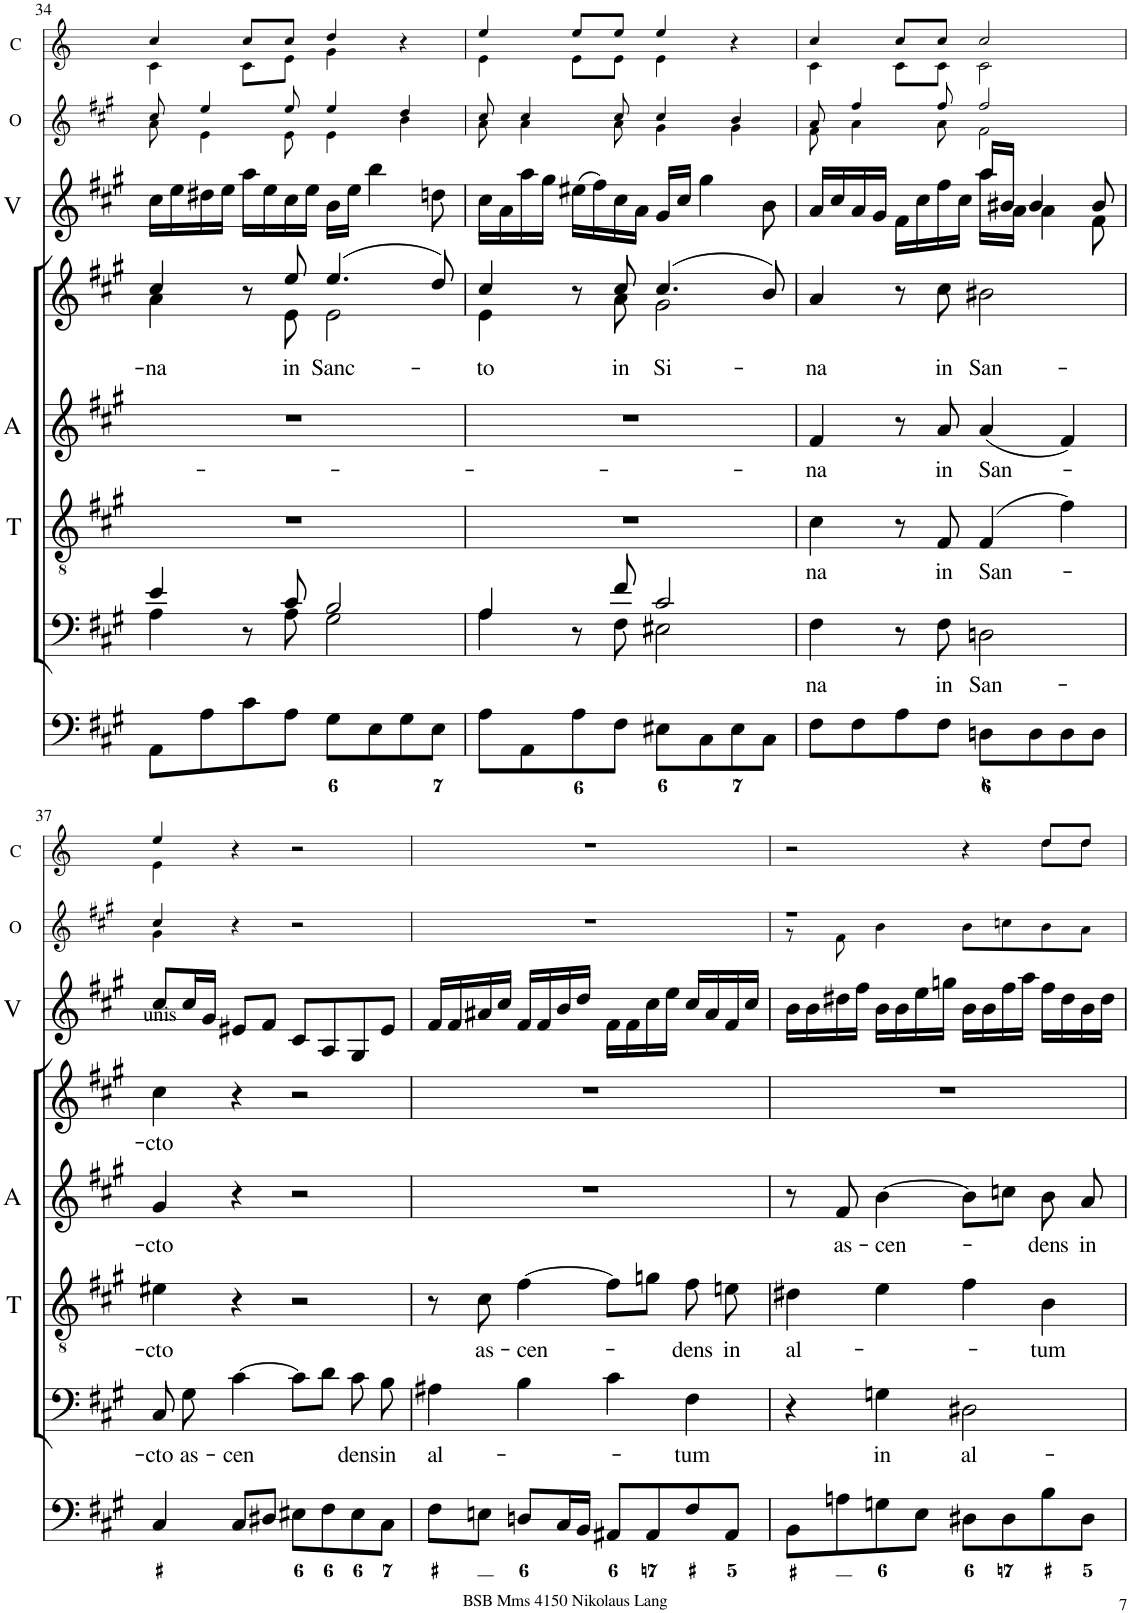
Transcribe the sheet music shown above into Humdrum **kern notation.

**kern	**kern	**text	**kern	**text	**kern	**text	**kern	**text	**kern	**kern	**kern	**kern	**kern
*part10	*part9	*part9	*part8	*part8	*part7	*part7	*part6	*part6	*part5	*part4	*part3	*part2	*part1
*staff10	*staff9	*staff9	*staff8	*staff8	*staff7	*staff7	*staff6	*staff6	*staff5	*staff4	*staff3	*staff2	*staff1
*I"Organ	*I"TB	*	*I"Tenor	*	*I"A	*	*I"S	*	*I"Violin	*I"Violin	*I"2 Violini	*I"2 Oboi	*I"2 Corni in A
*	*	*	*I'T	*	*I'A	*	*	*	*I'Vln.	*I'Vln.	*I'V	*I'O	*I'C
!!LO:PB:g=z
*clefF4	*clefF4	*	*clefGv2	*	*clefG2	*	*clefG2	*	*clefG2	*clefG2	*clefG2	*clefG2	*clefG2
*	*	*	*	*	*	*	*	*	*	*	*	*	*Trd2c3
*k[f#c#g#]	*k[f#c#g#]	*	*k[f#c#g#]	*	*k[f#c#g#]	*	*k[f#c#g#]	*	*k[f#c#g#]	*k[f#c#g#]	*k[f#c#g#]	*k[f#c#g#]	*k[]
*M4/4	*M4/4	*	*M4/4	*	*M4/4	*	*M4/4	*	*M4/4	*M4/4	*M4/4	*M4/4	*M4/4
*met(c)	*met(c)	*	*met(c)	*	*met(c)	*	*met(c)	*	*met(c)	*met(c)	*met(c)	*met(c)	*met(c)
=34	=34	=34	=34	=34	=34	=34	=34	=34	=34	=34	=34	=34	=34
*	*^	*	*	*	*	*	*^	*	*	*	*	*	*
!	!	!	!	!	!	!	!	!	!	!LO:LY:b	!	!	!	!	!
*	*	*	*	*	*	*	*	*	*	*	*	*	*	*^	*^
8AA\L	4e/	4A\	.	1r	.	1r	.	4cc#/	4a\	-na	16cc#	16cc#	16cc#\LL	8cc#/	8a\	4cc/	4c\
.	.	.	.	.	.	.	.	.	.	.	16ee	16ee	16ee\	.	.	.	.
8A\	.	.	.	.	.	.	.	.	.	.	16dd#X	16dd#X	16dd#X\	4ee/	4e\	.	.
.	.	.	.	.	.	.	.	.	.	.	16ee	16ee	16ee\JJ	.	.	.	.
8c#\	8r	8ryy	.	.	.	.	.	8r	8ryy	.	16aa	16aa	16aa\LL	.	.	8cc/L	8c\L
.	.	.	.	.	.	.	.	.	.	.	16ee	16ee	16ee\	.	.	.	.
!	!	!	!	!	!	!	!	!	!	!LO:LY:b	!	!	!	!	!	!	!
8A\J	8c#/	8A\	.	.	.	.	.	8ee/	8e\	in	16cc#	16cc#	16cc#\	8ee/	8e\	8cc/J	8e\J
.	.	.	.	.	.	.	.	.	.	.	16ee	16ee	16ee\JJ	.	.	.	.
!	!	!	!	!	!	!	!	!	!	!LO:LY:b	!	!	!	!	!	!	!
8G#\L	2B/	2G#\	.	.	.	.	.	(4.ee/	2e\	Sanc-	16b	16b	16b\LL	4ee/	4e\	4dd/	4g\
.	.	.	.	.	.	.	.	.	.	.	16ee	16ee	16ee\JJ	.	.	.	.
8E\	.	.	.	.	.	.	.	.	.	.	4bb	4bb	4bb\	.	.	.	.
8G#\	.	.	.	.	.	.	.	.	.	.	.	.	.	4dd/	4b\	4r	4ryy
8E\J	.	.	.	.	.	.	.	8dd/)	.	.	8ddn	8ddn	8ddn\	.	.	.	.
=35	=35	=35	=35	=35	=35	=35	=35	=35	=35	=35	=35	=35	=35	=35	=35	=35	=35
!	!	!	!	!	!	!	!	!	!	!LO:LY:b	!	!	!	!	!	!	!
8A\L	4A/	4A\	.	1r	.	1r	.	4cc#/	4e\	-to	16cc#	16cc#	16cc#\LL	8cc#/	8a\	4ee/	4e\
.	.	.	.	.	.	.	.	.	.	.	16a	16a	16a\	.	.	.	.
8AA\	.	.	.	.	.	.	.	.	.	.	16aa	16aa	16aa\	4cc#/	4a\	.	.
.	.	.	.	.	.	.	.	.	.	.	16gg#	16gg#	16gg#\JJ	.	.	.	.
8A\	8r	8ryy	.	.	.	.	.	8r	8ryy	.	(16ee#X	(16ee#X	(16ee#X\LL	.	.	8ee/L	8e\L
.	.	.	.	.	.	.	.	.	.	.	16ff#)	16ff#)	16ff#\)	.	.	.	.
!	!	!	!	!	!	!	!	!	!	!LO:LY:b	!	!	!	!	!	!	!
8F#\J	8f#/	8F#\	.	.	.	.	.	8cc#/	8a\	in	16cc#	16cc#	16cc#\	8cc#/	8a\	8ee/J	8e\J
.	.	.	.	.	.	.	.	.	.	.	16a	16a	16a\JJ	.	.	.	.
!	!	!	!	!	!	!	!	!	!	!LO:LY:b	!	!	!	!	!	!	!
8E#X\L	2c#/	2E#X\	.	.	.	.	.	(4.cc#/	2g#\	Si-	16g#	16g#	16g#/LL	4cc#/	4g#\	4ee/	4e\
.	.	.	.	.	.	.	.	.	.	.	16cc#	16cc#	16cc#/JJ	.	.	.	.
8C#\	.	.	.	.	.	.	.	.	.	.	4gg#	4gg#	4gg#\	.	.	.	.
8E#\	.	.	.	.	.	.	.	.	.	.	.	.	.	4b/	4g#\	4r	4ryy
8C#\J	.	.	.	.	.	.	.	8b/)	.	.	8b	8b	8b\	.	.	.	.
*	*v	*v	*	*	*	*	*	*v	*v	*	*	*	*	*	*	*	*
=36	=36	=36	=36	=36	=36	=36	=36	=36	=36	=36	=36	=36	=36	=36	=36
!	!	!LO:LY:b	!	!LO:LY:b	!	!LO:LY:b	!	!LO:LY:b	!	!	!	!	!	!	!
*	*	*	*	*	*	*	*	*	*	*	*^	*	*	*	*
8F#\L	4F#\	na	4c#\	na	4f#/	na	4a/	na	16a	16a	16a/LL	2ryy	8a/	8f#\	4cc/	4c\
.	.	.	.	.	.	.	.	.	16cc#	16cc#	16cc#/	.	.	.	.	.
8F#\	.	.	.	.	.	.	.	.	16a	16a	16a/	.	4ff#/	4a\	.	.
.	.	.	.	.	.	.	.	.	16g#	16g#	16g#/JJ	.	.	.	.	.
8A\	8r	.	8r	.	8r	.	8r	.	16f#LL	16f#LL	16f#\LL	.	.	.	8cc/L	8c\L
.	.	.	.	.	.	.	.	.	16cc#	16cc#	16cc#\	.	.	.	.	.
!	!	!LO:LY:b	!	!LO:LY:b	!	!LO:LY:b	!	!LO:LY:b	!	!	!	!	!	!	!	!
8F#\J	8F#\	in	8F#/	in	8a/	in	8cc#\	in	16ff#	16ff#	16ff#\	.	8ff#/	8a\	8cc/J	8c\J
.	.	.	.	.	.	.	.	.	16cc#JJ	16cc#JJ	16cc#\JJ	.	.	.	.	.
!	!	!LO:LY:b	!	!LO:LY:b	!	!LO:LY:b	!	!LO:LY:b	!	!	!	!	!	!	!	!
8Dn\L	2Dn\	San-	(4F#/	San-	(4a/	San-	2b#X\	San-	16aa	16aa	16aa/LL	16aa\LL	2ff#/	2f#\	2cc/	2c\
!	!	!	!	!	!	!	!	!	!	!LO:TX:a:t=div	!	!	!	!	!	!
!	!	!	!	!	!	!	!	!	!LO:TX:a:t=div	!	!	!	!	!	!	!
.	.	.	.	.	.	.	.	.	16a	16b#X	16b#X/JJ	16a\JJ	.	.	.	.
8D\	.	.	.	.	.	.	.	.	4a	4b#	4b#/	4a\	.	.	.	.
8D\	.	.	4f#\)	.	4f#/)	.	.	.	.	.	.	.	.	.	.	.
8D\J	.	.	.	.	.	.	.	.	8f#	8b#	8b#/	8f#\	.	.	.	.
!!LO:LB:g=z	!!
=37	=37	=37	=37	=37	=37	=37	=37	=37	=37	=37	=37	=37	=37	=37	=37	=37
!	!	!	!	!	!	!	!	!	!	!	!LO:TX:a:t=unis	!	!	!	!	!
!	!	!	!	!	!	!	!	!	!	!LO:TX:a:t=unis	!	!	!	!	!	!
!	!	!	!	!	!	!	!	!	!LO:TX:a:t=unis	!	!	!	!	!	!	!
!	!	!LO:LY:b	!	!LO:LY:b	!	!LO:LY:b	!	!LO:LY:b	!	!	!	!	!	!	!	!
*	*	*	*	*	*	*	*	*	*	*	*v	*v	*	*	*	*
4C#/	8C#/	-cto	4e#X\	-cto	4g#/	-cto	4cc#\	-cto	8cc#	8cc#	8cc#/L	4cc#/	4g#\	4ee/	4e\
!	!	!LO:LY:b	!	!	!	!	!	!	!	!	!	!	!	!	!
.	8G#\	as-	.	.	.	.	.	.	16cc#	16cc#	16cc#/L	.	.	.	.
.	.	.	.	.	.	.	.	.	16g#	16g#	16g#/JJ	.	.	.	.
!	!	!LO:LY:b	!	!	!	!	!	!	!	!	!	!	!	!	!
8C#/L	[4c#\	-cen	4r	.	4r	.	4r	.	8e#X	8e#X	8e#X/L	4r	2.ryy	4r	2.ryy
8D#X/J	.	.	.	.	.	.	.	.	8f#	8f#	8f#/J	.	.	.	.
8E#X\L	8c#\L]	.	2r	.	2r	.	2r	.	8c#	8c#	8c#/L	2r	.	2r	.
8F#\	8d\J	.	.	.	.	.	.	.	8A	8A	8A/	.	.	.	.
!	!	!LO:LY:b	!	!	!	!	!	!	!	!	!	!	!	!	!
8E#\	8c#\	dens	.	.	.	.	.	.	8G#	8G#	8G#/	.	.	.	.
!	!	!LO:LY:b	!	!	!	!	!	!	!	!	!	!	!	!	!
8C#\J	8B\	in	.	.	.	.	.	.	8e#	8e#	8e#/J	.	.	.	.
*	*	*	*	*	*	*	*	*	*	*	*	*v	*v	*	*
*	*	*	*	*	*	*	*	*	*	*	*	*	*v	*v
=38	=38	=38	=38	=38	=38	=38	=38	=38	=38	=38	=38	=38	=38
!	!	!LO:LY:b	!	!	!	!	!	!	!	!	!	!	!
8F#\L	4A#X\	al-	8r	.	1r	.	1r	.	16f#	16f#	16f#/LL	1r	1r
.	.	.	.	.	.	.	.	.	16f#	16f#	16f#/	.	.
!	!	!	!	!LO:LY:b	!	!	!	!	!	!	!	!	!
8En\J	.	.	8c#\	as-	.	.	.	.	16a#X	16a#X	16a#X/	.	.
.	.	.	.	.	.	.	.	.	16cc#	16cc#	16cc#/JJ	.	.
!	!	!	!	!LO:LY:b	!	!	!	!	!	!	!	!	!
8Dn/L	4B\	.	[4f#\	-cen-	.	.	.	.	16f#	16f#	16f#/LL	.	.
.	.	.	.	.	.	.	.	.	16f#	16f#	16f#/	.	.
16C#/L	.	.	.	.	.	.	.	.	16b	16b	16b/	.	.
16BB/JJ	.	.	.	.	.	.	.	.	16dd	16dd	16dd/JJ	.	.
8AA#X/L	4c#\	.	8f#\L]	.	.	.	.	.	16f#	16f#	16f#\LL	.	.
.	.	.	.	.	.	.	.	.	16f#	16f#	16f#\	.	.
8AA#/	.	.	8gn\J	.	.	.	.	.	16cc#	16cc#	16cc#\	.	.
.	.	.	.	.	.	.	.	.	16ee	16ee	16ee\JJ	.	.
!	!	!LO:LY:b	!	!LO:LY:b	!	!	!	!	!	!	!	!	!
8F#/	4F#\	-tum	8f#\	-dens	.	.	.	.	16cc#	16cc#	16cc#/LL	.	.
.	.	.	.	.	.	.	.	.	16a#	16a#	16a#/	.	.
!	!	!	!	!LO:LY:b	!	!	!	!	!	!	!	!	!
8AA#/J	.	.	8en\	in	.	.	.	.	16f#	16f#	16f#/	.	.
.	.	.	.	.	.	.	.	.	16cc#	16cc#	16cc#/JJ	.	.
=39	=39	=39	=39	=39	=39	=39	=39	=39	=39	=39	=39	=39	=39
!	!	!	!	!LO:LY:b	!	!	!	!	!	!	!	!	!
*	*	*	*	*	*	*	*	*	*	*	*	*^	*^
8BB\L	4r	.	4d#X\	al-	8r	.	1r	.	16b	16b	16b\LL	1r	8r	2r	2.ryy
.	.	.	.	.	.	.	.	.	16b	16b	16b\	.	.	.	.
!	!	!	!	!	!	!LO:LY:b	!	!	!	!	!	!	!	!	!
8An\	.	.	.	.	8f#/	as-	.	.	16dd#X	16dd#X	16dd#X\	.	8f#\	.	.
.	.	.	.	.	.	.	.	.	16ff#	16ff#	16ff#\JJ	.	.	.	.
!	!	!LO:LY:b	!	!	!	!LO:LY:b	!	!	!	!	!	!	!	!	!
8Gn\	4Gn\	in	4e\	.	[4b\	-cen-	.	.	16b	16b	16b\LL	.	4b\	.	.
.	.	.	.	.	.	.	.	.	16b	16b	16b\	.	.	.	.
8E\J	.	.	.	.	.	.	.	.	16ee	16ee	16ee\	.	.	.	.
.	.	.	.	.	.	.	.	.	16ggn	16ggn	16ggn\JJ	.	.	.	.
!	!	!LO:LY:b	!	!	!	!	!	!	!	!	!	!	!	!	!
8D#X\L	2D#X\	al-	4f#\	.	8b\L]	.	.	.	16b	16b	16b\LL	.	8b\L	4r	.
.	.	.	.	.	.	.	.	.	16b	16b	16b\	.	.	.	.
8D#\	.	.	.	.	8ccn\J	.	.	.	16ff#	16ff#	16ff#\	.	8ccn\	.	.
.	.	.	.	.	.	.	.	.	16aa	16aa	16aa\JJ	.	.	.	.
!	!	!	!	!LO:LY:b	!	!LO:LY:b	!	!	!	!	!	!	!	!	!
8B\	.	.	4B\	-tum	8b\	-dens	.	.	16ff#	16ff#	16ff#\LL	.	8b\	8dd/L	8dd\L
.	.	.	.	.	.	.	.	.	16dd#	16dd#	16dd#\	.	.	.	.
!	!	!	!	!	!	!LO:LY:b	!	!	!	!	!	!	!	!	!
8D#\J	.	.	.	.	8a/	in	.	.	16b	16b	16b\	.	8a\J	8dd/J	8dd\J
.	.	.	.	.	.	.	.	.	16dd#	16dd#	16dd#\JJ	.	.	.	.
*	*	*	*	*	*	*	*	*	*	*	*	*v	*v	*	*
*	*	*	*	*	*	*	*	*	*	*	*	*	*v	*v
=	=	=	=	=	=	=	=	=	=	=	=	=	=
*-	*-	*-	*-	*-	*-	*-	*-	*-	*-	*-	*-	*-	*-
